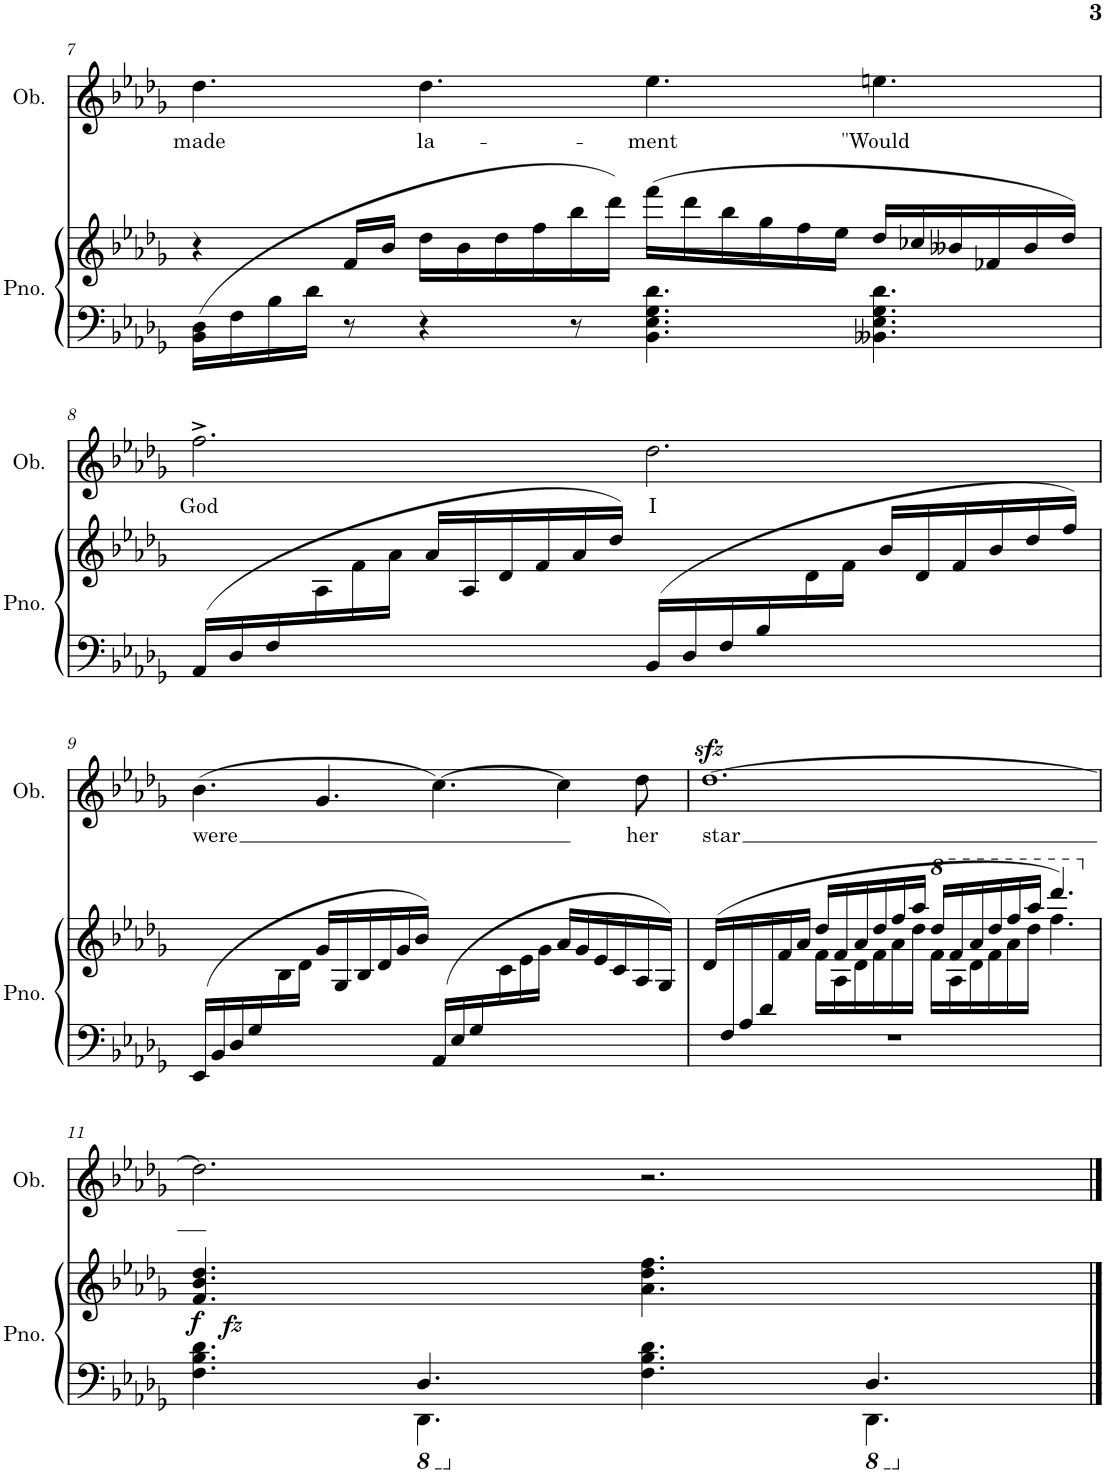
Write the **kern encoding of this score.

**kern	**kern	**dynam	**kern	**text
*part2	*part2	*part2	*part1	*part1
*staff3	*staff2	*staff2/3	*staff1	*staff1
*I"Piano	*	*	*I"Oboe	*
*I'Pno.	*	*	*I'Ob.	*
!!LO:PB:g=z
*clefF4	*clefG2	*	*clefG2	*
*k[b-e-a-d-g-]	*k[b-e-a-d-g-]	*	*k[b-e-a-d-g-]	*
*M12/8	*M12/8	*	*M12/8	*
=7	=7	=7	=7	=7
!	!	!	!	!LO:LY:b
(16BB-\ 16D-\LL	4r	.	4.dd-\	made
16F\	.	.	.	.
16B-\	.	.	.	.
16d-\JJ	.	.	.	.
8r	16f/LL	.	.	.
.	16b-/JJ	.	.	.
!	!	!	!	!LO:LY:b
4r	16dd-\LL	.	4.dd-\	la-
.	16b-\	.	.	.
.	16dd-\	.	.	.
.	16ff\	.	.	.
8r	16bb-\	.	.	.
.	(16ddd-\JJ	.	.	.
!	!	!	!	!LO:LY:b
4.BB-\ 4.E-\ 4.G-\ 4.d-\	(16fff\LL	.	4.ee-\	-ment
.	16ddd-\	.	.	.
.	16bb-\	.	.	.
.	16gg-\	.	.	.
.	16ff\	.	.	.
.	16ee-\JJ	.	.	.
!	!	!	!	!LO:LY:b
4.BB--X\ 4.E-\ 4.G-\ 4.d-\	16dd-/LL	.	4.een\	"Would
.	16cc-X/	.	.	.
.	16b--X/	.	.	.
.	16f-X/	.	.	.
.	16b--/	.	.	.
.	16dd-/JJ)	.	.	.
!!LO:LB:g=z
=8	=8	=8	=8	=8
*^	*	*	*	*
!	!	!	!	!	!LO:LY:b
16AA-/LL	1.ryy	8.ryy	.	2.ff^\	God
16D-/	.	.	.	.	.
16F/	.	.	.	.	.
16ryy	.	16A-\	.	.	.
.	.	16f\	.	.	.
.	.	16a-\JJ	.	.	.
.	.	16a-/LL	.	.	.
.	.	16A-/	.	.	.
.	.	16d-/	.	.	.
.	.	16f/	.	.	.
.	.	16a-/	.	.	.
.	.	16dd-/JJ)	.	.	.
!	!	!	!	!	!LO:LY:b
(16BB-/LL	.	4ryy	.	2.dd-\	I
16D-/	.	.	.	.	.
16F/	.	.	.	.	.
16B-/	.	.	.	.	.
2ryy	.	16d-\	.	.	.
.	.	16f\JJ	.	.	.
.	.	16b-/LL	.	.	.
.	.	16d-/	.	.	.
.	.	16f/	.	.	.
.	.	16b-/	.	.	.
.	.	16dd-/	.	.	.
.	.	16ff/JJ)	.	.	.
!!LO:LB:g=z
=9	=9	=9	=9	=9	=9
!	!	!	!	!	!LO:LY:b
(16EE-/LL	1.ryy	4ryy	.	(4.b-\	were
16BB-/	.	.	.	.	.
16D-/	.	.	.	.	.
16G-/	.	.	.	.	.
2ryy	.	16B-\	.	.	.
.	.	16d-\JJ	.	.	.
.	.	16g-/LL	.	4.g-/	.
.	.	16G-/	.	.	.
.	.	16B-/	.	.	.
.	.	16d-/	.	.	.
.	.	16g-/	.	.	.
.	.	16b-/JJ)	.	.	.
(16AA-/LL	.	8.ryy	.	[4.cc\)	.
16E-/	.	.	.	.	.
16G-/	.	.	.	.	.
2ryy	.	16c\	.	.	.
.	.	16e-\	.	.	.
.	.	16g-\JJ	.	.	.
.	.	16a-/LL	.	4cc\]	.
.	.	16g-/	.	.	.
.	.	16e-/	.	.	.
.	.	16c/	.	.	.
!	!	!	!	!	!LO:LY:b
.	.	16A-/	.	8dd-\	her
16ryy	.	16G-/JJ)	.	.	.
=10	=10	=10	=10	=10	=10
*	*	*^	*	*	*
!	!	!	!	!	!	!LO:LY:b
16ryy	1.r	(16d-/LL	4.ryy	.	[1.dd-zz>	star
16F/	.	8.ryy	.	.	.	.
16A-/	.	.	.	.	.	.
16d-/	.	.	.	.	.	.
1ryy	.	16f/	.	.	.	.
.	.	16a-/JJ	.	.	.	.
.	.	16dd-/LL	16f\LL	.	.	.
.	.	16f/	16A-\	.	.	.
.	.	16a-/	16d-\	.	.	.
.	.	16dd-/	16f\	.	.	.
.	.	16ff/	16a-\	.	.	.
.	.	16aa-/JJ	16dd-\JJ	.	.	.
*	*	*8va	*	*	*	*
.	.	16ddd-/LL	16ff\LL	.	.	.
.	.	16ff/	16a-\	.	.	.
.	.	16aa-/	16dd-\	.	.	.
.	.	16ddd-/	16ff\	.	.	.
.	.	16fff/	16aa-\	.	.	.
.	.	16aaa-/JJ	16ddd-\JJ	.	.	.
.	.	4.dddd-/)	4.fff\	.	.	.
4ryy	.	.	.	.	.	.
!!LO:LB:g=z
=11	=11	=11	=11	=11	=11	=11
*	*	*X8va	*	*	*	*
!	!	!	!	!LO:DY:b	!	!
4.ryy	4.F\ 4.B-\ 4.d-\	4.f/ 4.b-/ 4.dd-/	16ryy	f	2.dd-\]	.
!	!	!	!	!LO:DY:b	!	!
.	.	.	1ryy	fz	.	.
*8ba	*	*	*	*	*	*
4.D-/	4.DDD-\	4.ryy	.	.	.	.
*X8ba	*	*	*	*	*	*
4.ryy	4.F\ 4.B-\ 4.d-\	4.a-\ 4.dd-\ 4.ff\	.	.	2.r	.
.	.	.	4..ryy	.	.	.
*8ba	*	*	*	*	*	*
4.D-/	4.DDD-\	4.ryy	.	.	.	.
*X8ba	*	*	*	*	*	*
*v	*v	*	*	*	*	*
*	*v	*v	*	*	*
==	==	==	==	==
*-	*-	*-	*-	*-
